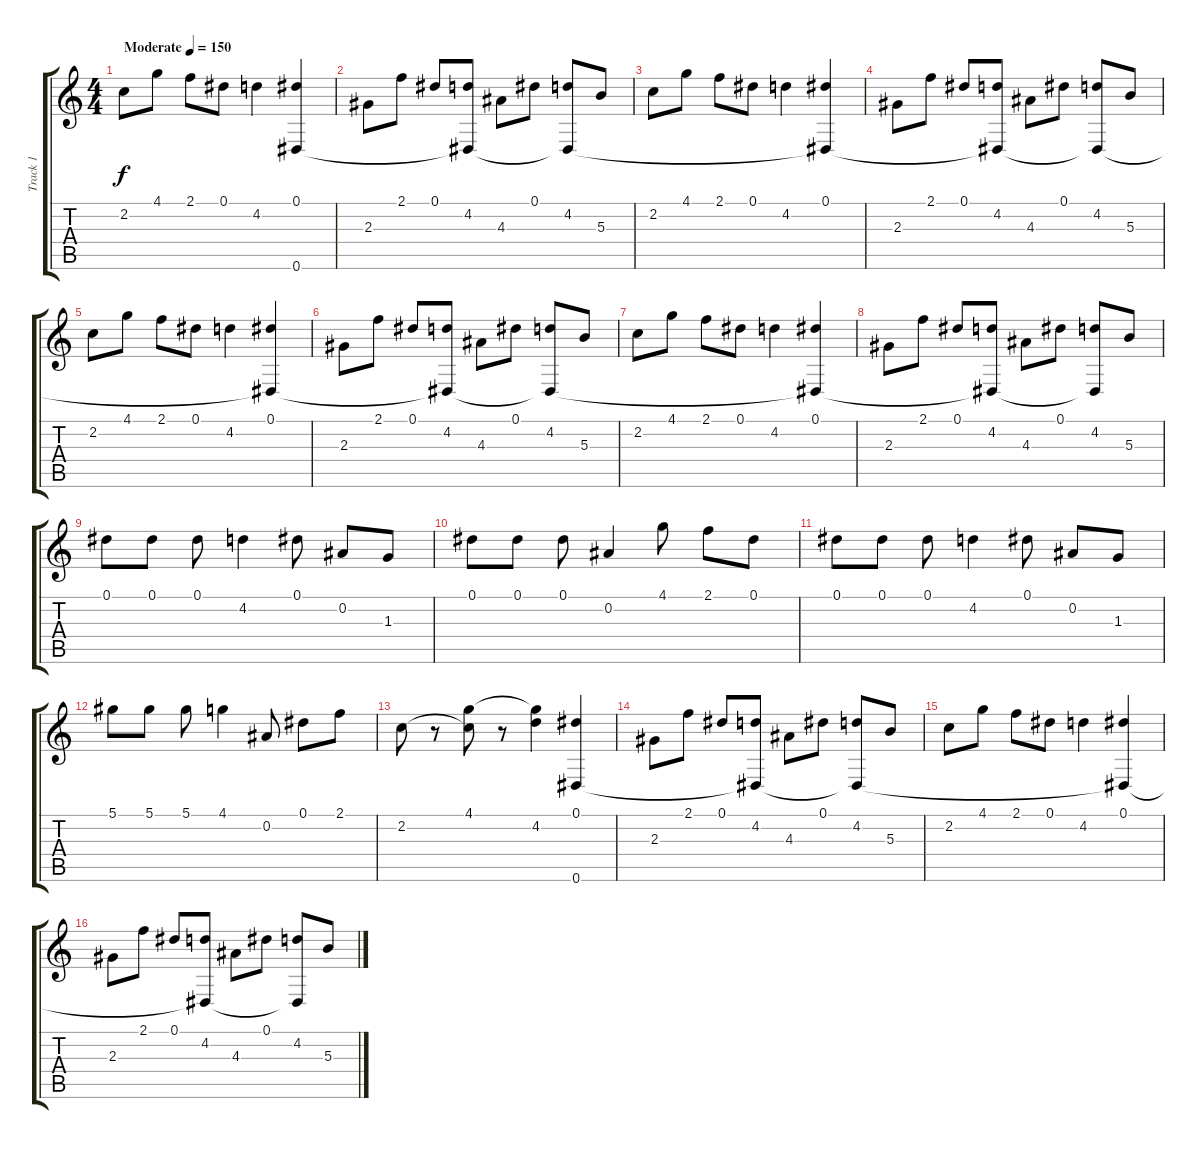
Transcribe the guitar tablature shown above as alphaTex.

\track ("Track 1" "Track 1") {instrument acousticguitarsteel}
\staff {score tabs}
\tuning (Eb4 Bb3 Gb3 Db3 Ab2 Eb2) {hide}
\ts (4 4)
\tempo (150 "Moderate")
\clef g2
\ks c
2.2.8{dy f instrument acousticguitarsteel} 4.1.8 2.1.8 0.1.8 4.2.4 (0.1 0.6).4 |
2.3.8 2.1.8 0.1.8 (4.2 0.6{t}).8 4.3.8 0.1.8 (4.2 0.6{t}).8 5.3.8 |
2.2.8 4.1.8 2.1.8 0.1.8 4.2.4 (0.1 0.6{t}).4 |
2.3.8 2.1.8 0.1.8 (4.2 0.6{t}).8 4.3.8 0.1.8 (4.2 0.6{t}).8 5.3.8 |
2.2.8 4.1.8 2.1.8 0.1.8 4.2.4 (0.1 0.6{t}).4 |
2.3.8 2.1.8 0.1.8 (4.2 0.6{t}).8 4.3.8 0.1.8 (4.2 0.6{t}).8 5.3.8 |
2.2.8 4.1.8 2.1.8 0.1.8 4.2.4 (0.1 0.6{t}).4 |
2.3.8 2.1.8 0.1.8 (4.2 0.6{t}).8 4.3.8 0.1.8 (4.2 0.6{t}).8 5.3.8 |
0.1.8 0.1.8 0.1.8 4.2.4 0.1.8 0.2.8 1.3.8 |
0.1.8 0.1.8 0.1.8 0.2.4 4.1.8 2.1.8 0.1.8 |
0.1.8 0.1.8 0.1.8 4.2.4 0.1.8 0.2.8 1.3.8 |
5.1.8 5.1.8 5.1.8 4.1.4 0.2.8 0.1.8 2.1.8 |
2.2.8 r.8 (4.1 2.2{t}).8 r.8 (4.1{t} 4.2).4 (0.1 0.6).4 |
2.3.8 2.1.8 0.1.8 (4.2 0.6{t}).8 4.3.8 0.1.8 (4.2 0.6{t}).8 5.3.8 |
2.2.8 4.1.8 2.1.8 0.1.8 4.2.4 (0.1 0.6{t}).4 |
2.3.8 2.1.8 0.1.8 (4.2 0.6{t}).8 4.3.8 0.1.8 (4.2 0.6{t}).8 5.3.8
